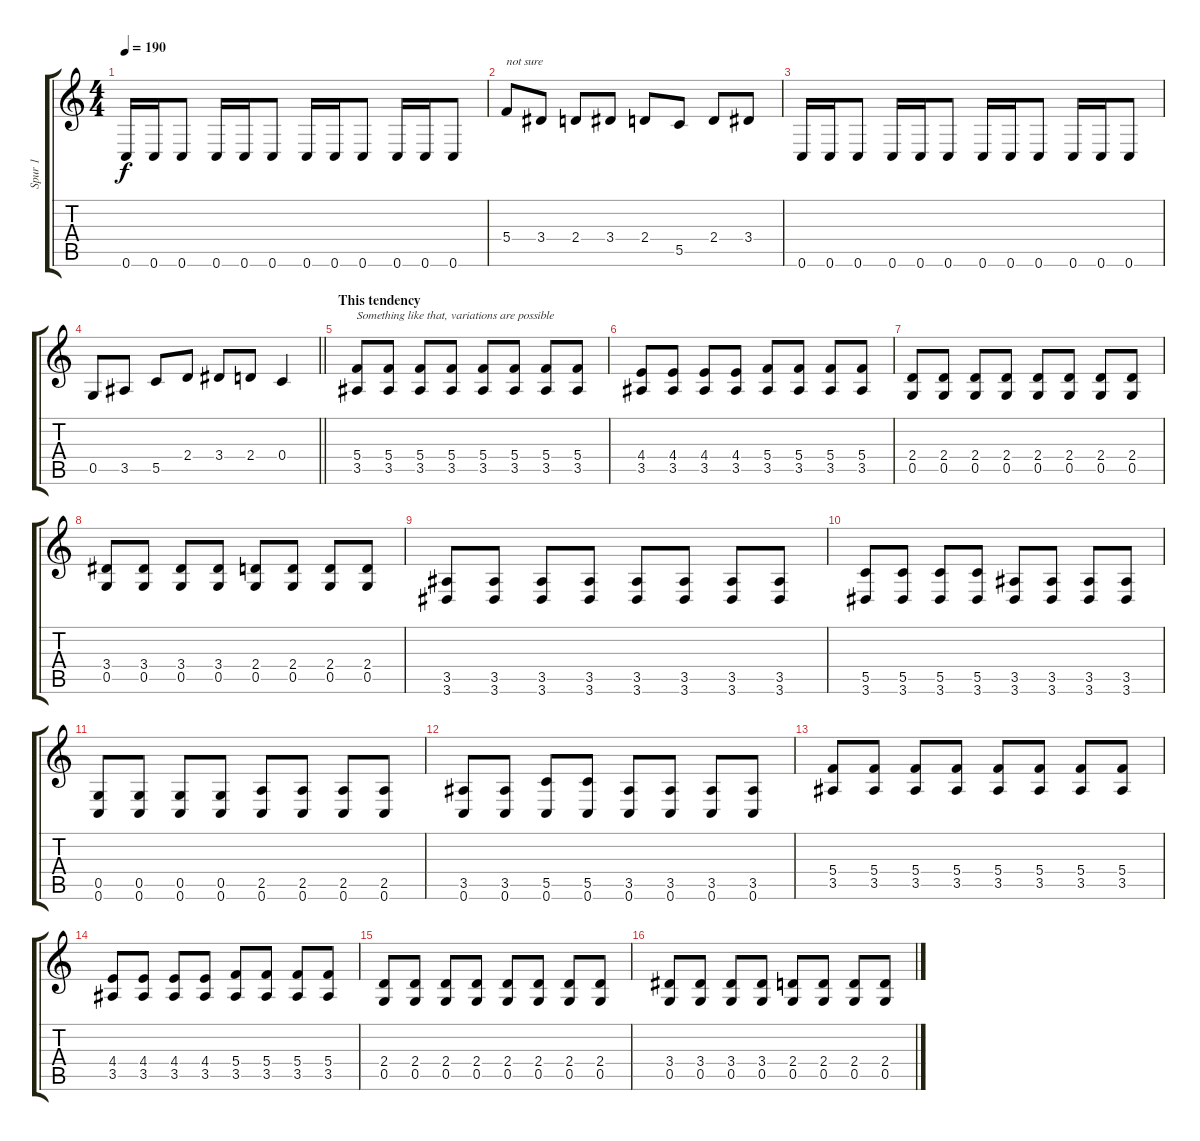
\track ("Spur 1" "Spur 1") {instrument distortionguitar}
\staff {score tabs}
\tuning (D4 A3 F3 C3 G2 C2) {hide}
\ts (4 4)
\tempo 190
\clef g2
\ks c
0.6.16{dy f} 0.6.16 0.6.8 0.6.16 0.6.16 0.6.8 0.6.16 0.6.16 0.6.8 0.6.16 0.6.16 0.6.8 |
5.4.8{txt "not sure"} 3.4.8 2.4.8 3.4.8 2.4.8 5.5.8 2.4.8 3.4.8 |
0.6.16 0.6.16 0.6.8 0.6.16 0.6.16 0.6.8 0.6.16 0.6.16 0.6.8 0.6.16 0.6.16 0.6.8 |
\barLineRight lightlight
0.5.8 3.5.8 5.5.8 2.4.8 3.4.8 2.4.8 0.4.4 |
\section ("" "This tendency")
(5.4 3.5).8{txt "Something like that, variations are possible"} (5.4 3.5).8 (5.4 3.5).8 (5.4 3.5).8 (5.4 3.5).8 (5.4 3.5).8 (5.4 3.5).8 (5.4 3.5).8 |
(4.4 3.5).8 (4.4 3.5).8 (4.4 3.5).8 (4.4 3.5).8 (5.4 3.5).8 (5.4 3.5).8 (5.4 3.5).8 (5.4 3.5).8 |
(2.4 0.5).8 (2.4 0.5).8 (2.4 0.5).8 (2.4 0.5).8 (2.4 0.5).8 (2.4 0.5).8 (2.4 0.5).8 (2.4 0.5).8 |
(3.4 0.5).8 (3.4 0.5).8 (3.4 0.5).8 (3.4 0.5).8 (2.4 0.5).8 (2.4 0.5).8 (2.4 0.5).8 (2.4 0.5).8 |
(3.5 3.6).8 (3.5 3.6).8 (3.5 3.6).8 (3.5 3.6).8 (3.5 3.6).8 (3.5 3.6).8 (3.5 3.6).8 (3.5 3.6).8 |
(5.5 3.6).8 (5.5 3.6).8 (5.5 3.6).8 (5.5 3.6).8 (3.5 3.6).8 (3.5 3.6).8 (3.5 3.6).8 (3.5 3.6).8 |
(0.5 0.6).8 (0.5 0.6).8 (0.5 0.6).8 (0.5 0.6).8 (2.5 0.6).8 (2.5 0.6).8 (2.5 0.6).8 (2.5 0.6).8 |
(3.5 0.6).8 (3.5 0.6).8 (5.5 0.6).8 (5.5 0.6).8 (3.5 0.6).8 (3.5 0.6).8 (3.5 0.6).8 (3.5 0.6).8 |
(5.4 3.5).8 (5.4 3.5).8 (5.4 3.5).8 (5.4 3.5).8 (5.4 3.5).8 (5.4 3.5).8 (5.4 3.5).8 (5.4 3.5).8 |
(4.4 3.5).8 (4.4 3.5).8 (4.4 3.5).8 (4.4 3.5).8 (5.4 3.5).8 (5.4 3.5).8 (5.4 3.5).8 (5.4 3.5).8 |
(2.4 0.5).8 (2.4 0.5).8 (2.4 0.5).8 (2.4 0.5).8 (2.4 0.5).8 (2.4 0.5).8 (2.4 0.5).8 (2.4 0.5).8 |
(3.4 0.5).8 (3.4 0.5).8 (3.4 0.5).8 (3.4 0.5).8 (2.4 0.5).8 (2.4 0.5).8 (2.4 0.5).8 (2.4 0.5).8
